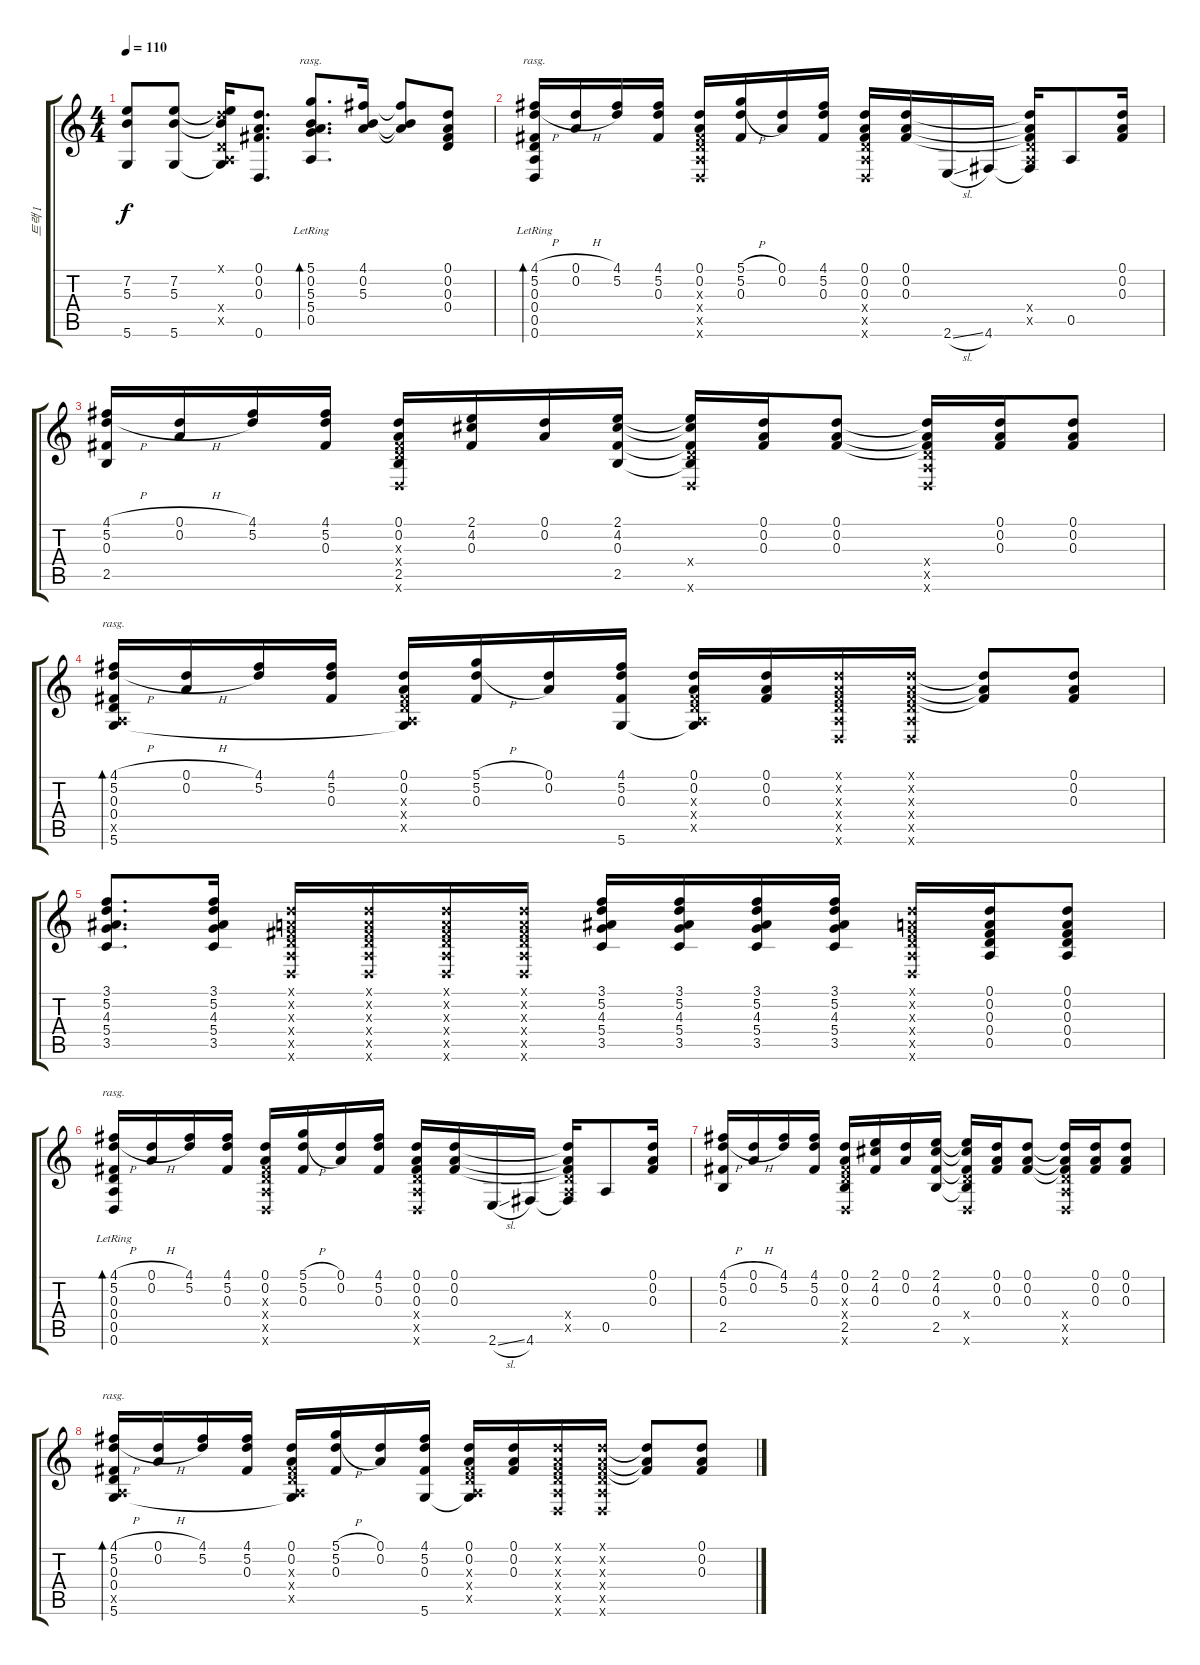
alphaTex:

\track ("트랙 1" "트랙 1") {instrument acousticguitarsteel}
\staff {score tabs}
\tuning (D4 A3 Gb3 D3 A2 D2) {hide}
\ts (4 4)
\tempo 110
\clef g2
\ks c
(7.2 5.3 5.6).8{dy f} (7.2 5.3 5.6).8 (0.1{x} 7.2{t} 5.3{t} 0.4{x} 0.5{x} 5.6{t}).16 (0.1 0.2 0.3 0.6).8{d} (5.1 0.2 5.3 5.4 0.5{lr}).8{d bd 240 rasg ii} (4.1 0.2 5.3).16 (4.1{t} 0.2{t} 5.3{t}).8 (0.1 0.2 0.3 0.4).8 |
(4.1{h} 5.2{h} 0.3 0.4 0.5{lr} 0.6{lr}).16{bd 480 rasg ii} (0.1{h} 0.2{h}).16 (4.1 5.2).16 (4.1 5.2 0.3).16 (0.1 0.2 0.3{x} 0.4{x} 0.5{x} 0.6{x}).16 (5.1{h} 5.2{h} 0.3).16 (0.1 0.2).16 (4.1 5.2 0.3).16 (0.1 0.2 0.3 0.4{x} 0.5{x} 0.6{x}).16 (0.1 0.2 0.3).16 2.6{sl}.16 4.6.16 (0.1{t} 0.2{t} 0.3{t} 0.4{x} 0.5{x} 4.6{t}).16 0.5.8 (0.1 0.2 0.3).16 |
(4.1{h} 5.2{h} 0.3 2.5).16 (0.1{h} 0.2{h}).16 (4.1 5.2).16 (4.1 5.2 0.3).16 (0.1 0.2 0.3{x} 0.4{x} 2.5 0.6{x}).16 (2.1 4.2 0.3).16 (0.1 0.2).16 (2.1 4.2 0.3 2.5).16 (2.1{t} 4.2{t} 0.3{t} 0.4{x} 2.5{t} 0.6{x}).16 (0.1 0.2 0.3).16 (0.1 0.2 0.3).8 (0.1{t} 0.2{t} 0.3{t} 0.4{x} 0.5{x} 0.6{x}).16 (0.1 0.2 0.3).16 (0.1 0.2 0.3).8 |
(4.1{h} 5.2{h} 0.3 0.4 0.5{x} 5.6).16{bd 480 rasg ii} (0.1{h} 0.2{h}).16 (4.1 5.2).16 (4.1 5.2 0.3).16 (0.1 0.2 0.3{x} 0.4{x} 0.5{x} 5.6{t}).16 (5.1{h} 5.2{h} 0.3).16 (0.1 0.2).16 (4.1 5.2 0.3 5.6).16 (0.1 0.2 0.3{x} 0.4{x} 0.5{x} 5.6{t}).16 (0.1 0.2 0.3).16 (0.1{x} 0.2{x} 0.3{x} 0.4{x} 0.5{x} 0.6{x}).16 (0.1{x} 0.2{x} 0.3{x} 0.4{x} 0.5{x} 0.6{x}).16 (0.1{t} 0.2{t} 0.3{t}).8 (0.1 0.2 0.3).8 |
(3.1 5.2 4.3 5.4 3.5).8{d} (3.1 5.2 4.3 5.4 3.5).16 (0.1{x} 0.2{x} 0.3{x} 0.4{x} 0.5{x} 0.6{x}).16 (0.1{x} 0.2{x} 0.3{x} 0.4{x} 0.5{x} 0.6{x}).16 (0.1{x} 0.2{x} 0.3{x} 0.4{x} 0.5{x} 0.6{x}).16 (0.1{x} 0.2{x} 0.3{x} 0.4{x} 0.5{x} 0.6{x}).16 (3.1 5.2 4.3 5.4 3.5).16 (3.1 5.2 4.3 5.4 3.5).16 (3.1 5.2 4.3 5.4 3.5).16 (3.1 5.2 4.3 5.4 3.5).16 (0.1{x} 0.2{x} 0.3{x} 0.4{x} 0.5{x} 0.6{x}).16 (0.1 0.2 0.3 0.4 0.5).16 (0.1 0.2 0.3 0.4 0.5).8 |
(4.1{h} 5.2{h} 0.3 0.4 0.5{lr} 0.6{lr}).16{bd 480 rasg ii} (0.1{h} 0.2{h}).16 (4.1 5.2).16 (4.1 5.2 0.3).16 (0.1 0.2 0.3{x} 0.4{x} 0.5{x} 0.6{x}).16 (5.1{h} 5.2{h} 0.3).16 (0.1 0.2).16 (4.1 5.2 0.3).16 (0.1 0.2 0.3 0.4{x} 0.5{x} 0.6{x}).16 (0.1 0.2 0.3).16 2.6{sl}.16 4.6.16 (0.1{t} 0.2{t} 0.3{t} 0.4{x} 0.5{x} 4.6{t}).16 0.5.8 (0.1 0.2 0.3).16 |
(4.1{h} 5.2{h} 0.3 2.5).16 (0.1{h} 0.2{h}).16 (4.1 5.2).16 (4.1 5.2 0.3).16 (0.1 0.2 0.3{x} 0.4{x} 2.5 0.6{x}).16 (2.1 4.2 0.3).16 (0.1 0.2).16 (2.1 4.2 0.3 2.5).16 (2.1{t} 4.2{t} 0.3{t} 0.4{x} 2.5{t} 0.6{x}).16 (0.1 0.2 0.3).16 (0.1 0.2 0.3).8 (0.1{t} 0.2{t} 0.3{t} 0.4{x} 0.5{x} 0.6{x}).16 (0.1 0.2 0.3).16 (0.1 0.2 0.3).8 |
(4.1{h} 5.2{h} 0.3 0.4 0.5{x} 5.6).16{bd 480 rasg ii} (0.1{h} 0.2{h}).16 (4.1 5.2).16 (4.1 5.2 0.3).16 (0.1 0.2 0.3{x} 0.4{x} 0.5{x} 5.6{t}).16 (5.1{h} 5.2{h} 0.3).16 (0.1 0.2).16 (4.1 5.2 0.3 5.6).16 (0.1 0.2 0.3{x} 0.4{x} 0.5{x} 5.6{t}).16 (0.1 0.2 0.3).16 (0.1{x} 0.2{x} 0.3{x} 0.4{x} 0.5{x} 0.6{x}).16 (0.1{x} 0.2{x} 0.3{x} 0.4{x} 0.5{x} 0.6{x}).16 (0.1{t} 0.2{t} 0.3{t}).8 (0.1 0.2 0.3).8
